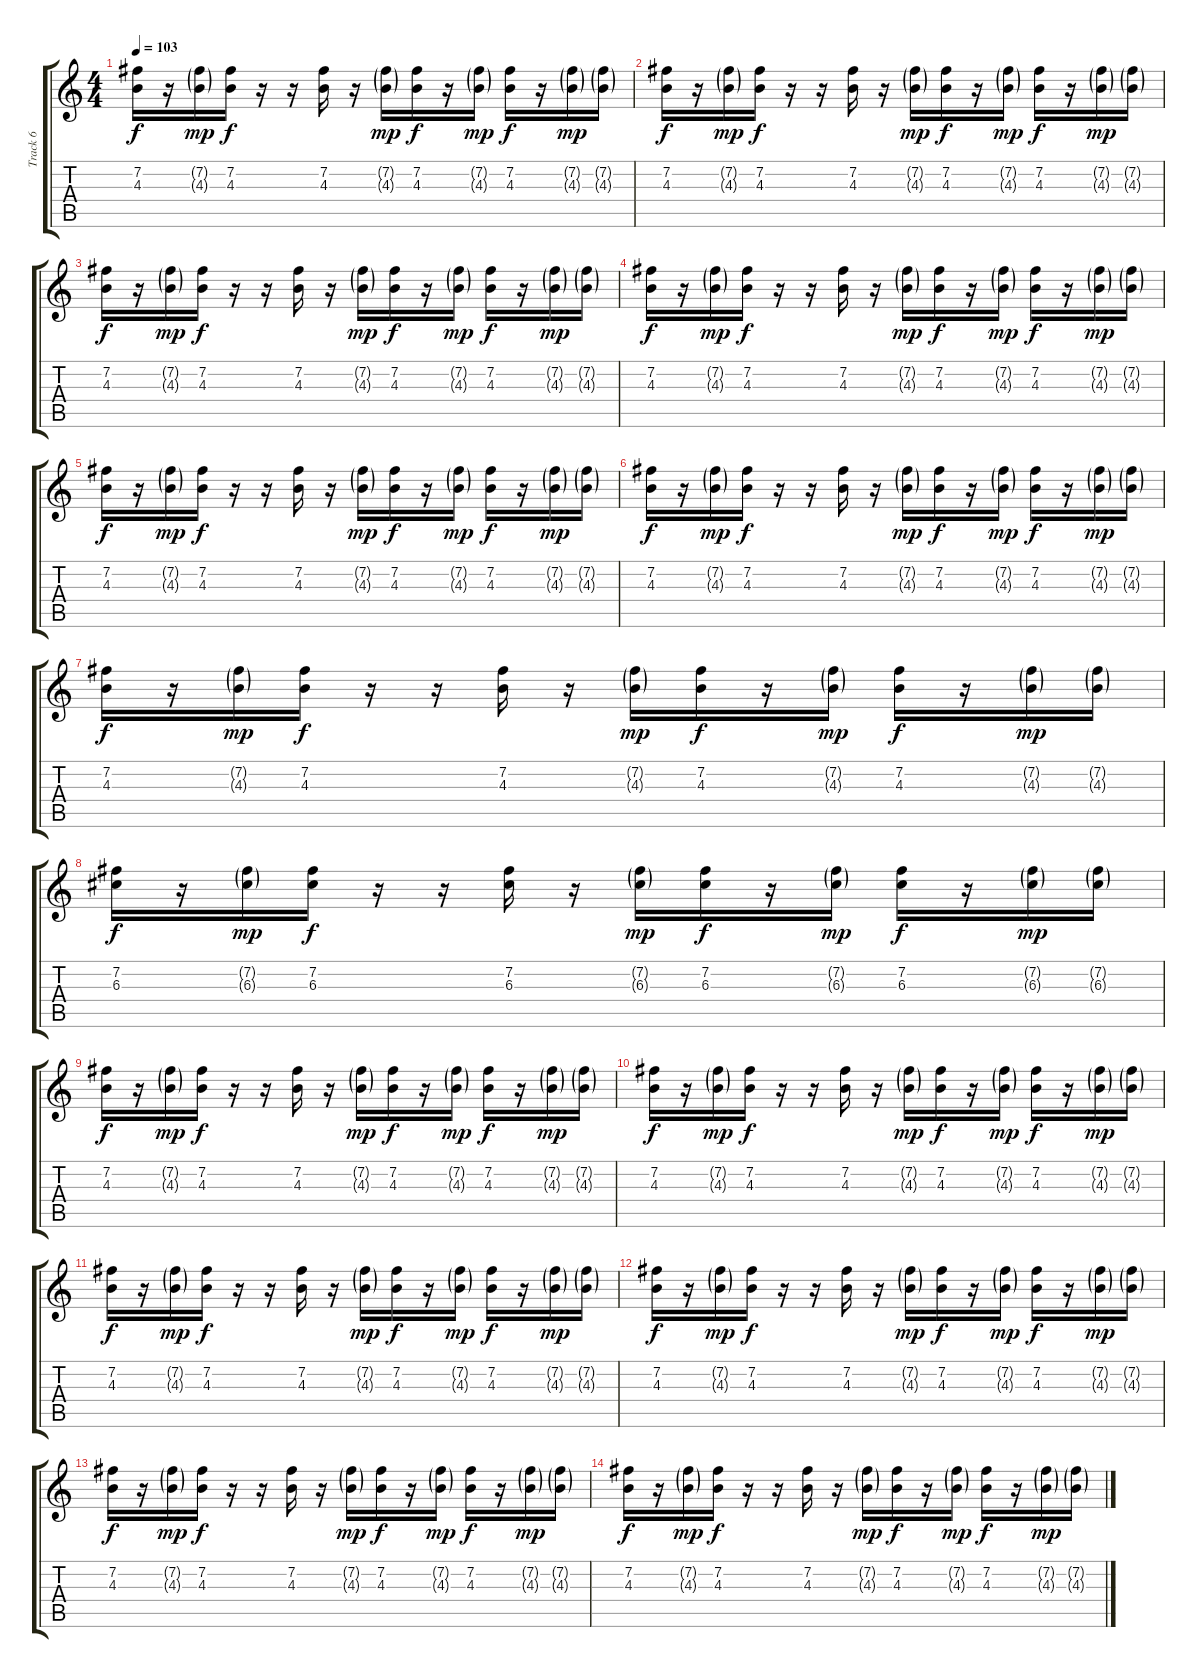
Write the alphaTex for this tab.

\track ("Track 6" "Track 6") {instrument overdrivenguitar}
\staff {score tabs}
\tuning (E4 B3 G3 D3 A2 E2) {hide}
\ts (4 4)
\tempo 103
\clef g2
\ks c
(7.2 4.3).16{dy f} r.16 (7.2{g} 4.3{g}).16{dy mp} (7.2 4.3).16{dy f} r.16 r.16 (7.2 4.3).16 r.16 (7.2{g} 4.3{g}).16{dy mp} (7.2 4.3).16{dy f} r.16 (7.2{g} 4.3{g}).16{dy mp} (7.2 4.3).16{dy f} r.16 (7.2{g} 4.3{g}).16{dy mp} (7.2{g} 4.3{g}).16 |
(7.2 4.3).16{dy f} r.16 (7.2{g} 4.3{g}).16{dy mp} (7.2 4.3).16{dy f} r.16 r.16 (7.2 4.3).16 r.16 (7.2{g} 4.3{g}).16{dy mp} (7.2 4.3).16{dy f} r.16 (7.2{g} 4.3{g}).16{dy mp} (7.2 4.3).16{dy f} r.16 (7.2{g} 4.3{g}).16{dy mp} (7.2{g} 4.3{g}).16 |
(7.2 4.3).16{dy f} r.16 (7.2{g} 4.3{g}).16{dy mp} (7.2 4.3).16{dy f} r.16 r.16 (7.2 4.3).16 r.16 (7.2{g} 4.3{g}).16{dy mp} (7.2 4.3).16{dy f} r.16 (7.2{g} 4.3{g}).16{dy mp} (7.2 4.3).16{dy f} r.16 (7.2{g} 4.3{g}).16{dy mp} (7.2{g} 4.3{g}).16 |
(7.2 4.3).16{dy f} r.16 (7.2{g} 4.3{g}).16{dy mp} (7.2 4.3).16{dy f} r.16 r.16 (7.2 4.3).16 r.16 (7.2{g} 4.3{g}).16{dy mp} (7.2 4.3).16{dy f} r.16 (7.2{g} 4.3{g}).16{dy mp} (7.2 4.3).16{dy f} r.16 (7.2{g} 4.3{g}).16{dy mp} (7.2{g} 4.3{g}).16 |
(7.2 4.3).16{dy f} r.16 (7.2{g} 4.3{g}).16{dy mp} (7.2 4.3).16{dy f} r.16 r.16 (7.2 4.3).16 r.16 (7.2{g} 4.3{g}).16{dy mp} (7.2 4.3).16{dy f} r.16 (7.2{g} 4.3{g}).16{dy mp} (7.2 4.3).16{dy f} r.16 (7.2{g} 4.3{g}).16{dy mp} (7.2{g} 4.3{g}).16 |
(7.2 4.3).16{dy f} r.16 (7.2{g} 4.3{g}).16{dy mp} (7.2 4.3).16{dy f} r.16 r.16 (7.2 4.3).16 r.16 (7.2{g} 4.3{g}).16{dy mp} (7.2 4.3).16{dy f} r.16 (7.2{g} 4.3{g}).16{dy mp} (7.2 4.3).16{dy f} r.16 (7.2{g} 4.3{g}).16{dy mp} (7.2{g} 4.3{g}).16 |
(7.2 4.3).16{dy f} r.16 (7.2{g} 4.3{g}).16{dy mp} (7.2 4.3).16{dy f} r.16 r.16 (7.2 4.3).16 r.16 (7.2{g} 4.3{g}).16{dy mp} (7.2 4.3).16{dy f} r.16 (7.2{g} 4.3{g}).16{dy mp} (7.2 4.3).16{dy f} r.16 (7.2{g} 4.3{g}).16{dy mp} (7.2{g} 4.3{g}).16 |
(7.2 6.3).16{dy f} r.16 (7.2{g} 6.3{g}).16{dy mp} (7.2 6.3).16{dy f} r.16 r.16 (7.2 6.3).16 r.16 (7.2{g} 6.3{g}).16{dy mp} (7.2 6.3).16{dy f} r.16 (7.2{g} 6.3{g}).16{dy mp} (7.2 6.3).16{dy f} r.16 (7.2{g} 6.3{g}).16{dy mp} (7.2{g} 6.3{g}).16 |
(7.2 4.3).16{dy f} r.16 (7.2{g} 4.3{g}).16{dy mp} (7.2 4.3).16{dy f} r.16 r.16 (7.2 4.3).16 r.16 (7.2{g} 4.3{g}).16{dy mp} (7.2 4.3).16{dy f} r.16 (7.2{g} 4.3{g}).16{dy mp} (7.2 4.3).16{dy f} r.16 (7.2{g} 4.3{g}).16{dy mp} (7.2{g} 4.3{g}).16 |
(7.2 4.3).16{dy f} r.16 (7.2{g} 4.3{g}).16{dy mp} (7.2 4.3).16{dy f} r.16 r.16 (7.2 4.3).16 r.16 (7.2{g} 4.3{g}).16{dy mp} (7.2 4.3).16{dy f} r.16 (7.2{g} 4.3{g}).16{dy mp} (7.2 4.3).16{dy f} r.16 (7.2{g} 4.3{g}).16{dy mp} (7.2{g} 4.3{g}).16 |
(7.2 4.3).16{dy f} r.16 (7.2{g} 4.3{g}).16{dy mp} (7.2 4.3).16{dy f} r.16 r.16 (7.2 4.3).16 r.16 (7.2{g} 4.3{g}).16{dy mp} (7.2 4.3).16{dy f} r.16 (7.2{g} 4.3{g}).16{dy mp} (7.2 4.3).16{dy f} r.16 (7.2{g} 4.3{g}).16{dy mp} (7.2{g} 4.3{g}).16 |
(7.2 4.3).16{dy f} r.16 (7.2{g} 4.3{g}).16{dy mp} (7.2 4.3).16{dy f} r.16 r.16 (7.2 4.3).16 r.16 (7.2{g} 4.3{g}).16{dy mp} (7.2 4.3).16{dy f} r.16 (7.2{g} 4.3{g}).16{dy mp} (7.2 4.3).16{dy f} r.16 (7.2{g} 4.3{g}).16{dy mp} (7.2{g} 4.3{g}).16 |
(7.2 4.3).16{dy f} r.16 (7.2{g} 4.3{g}).16{dy mp} (7.2 4.3).16{dy f} r.16 r.16 (7.2 4.3).16 r.16 (7.2{g} 4.3{g}).16{dy mp} (7.2 4.3).16{dy f} r.16 (7.2{g} 4.3{g}).16{dy mp} (7.2 4.3).16{dy f} r.16 (7.2{g} 4.3{g}).16{dy mp} (7.2{g} 4.3{g}).16 |
(7.2 4.3).16{dy f} r.16 (7.2{g} 4.3{g}).16{dy mp} (7.2 4.3).16{dy f} r.16 r.16 (7.2 4.3).16 r.16 (7.2{g} 4.3{g}).16{dy mp} (7.2 4.3).16{dy f} r.16 (7.2{g} 4.3{g}).16{dy mp} (7.2 4.3).16{dy f} r.16 (7.2{g} 4.3{g}).16{dy mp} (7.2{g} 4.3{g}).16
